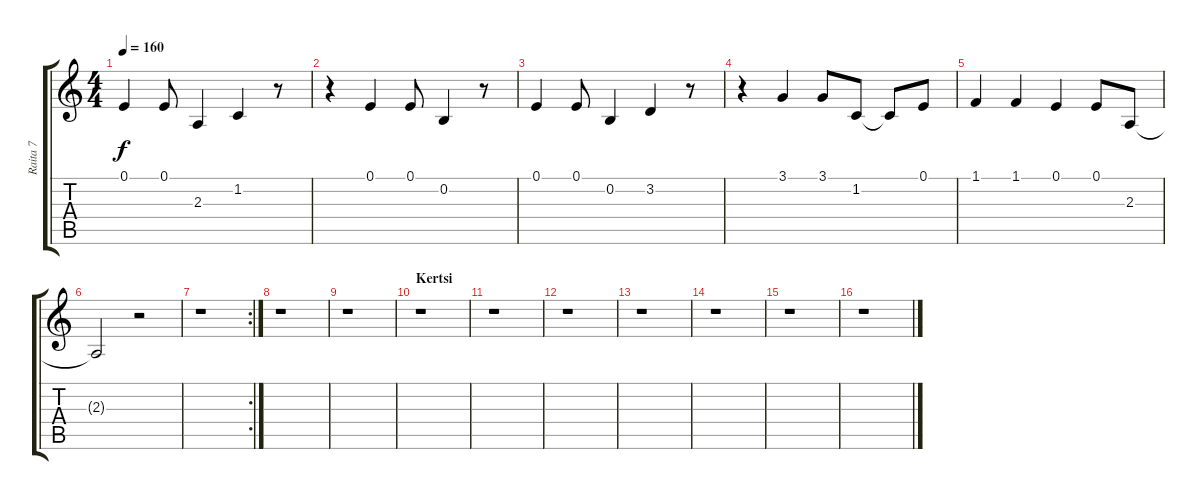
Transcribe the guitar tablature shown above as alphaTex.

\track ("Raita 7" "Raita 7") {instrument lead6voice}
\staff {score tabs}
\tuning (E4 B3 G3 D3 A2 E2) {hide}
\ts (4 4)
\tempo 160
\clef g2
\ks c
0.1.4{dy f} 0.1.8 2.3.4 1.2.4 r.8 |
r.4 0.1.4 0.1.8 0.2.4 r.8 |
0.1.4 0.1.8 0.2.4 3.2.4 r.8 |
r.4 3.1.4 3.1.8 1.2.8 1.2{t}.8 0.1.8 |
1.1.4 1.1.4 0.1.4 0.1.8 2.3.8 |
2.3{t}.2 r.2 |
\rc 2
r.1 |
r.1 |
r.1 |
\section ("" "Kertsi")
r.1 |
r.1 |
r.1 |
r.1 |
r.1 |
r.1 |
r.1
